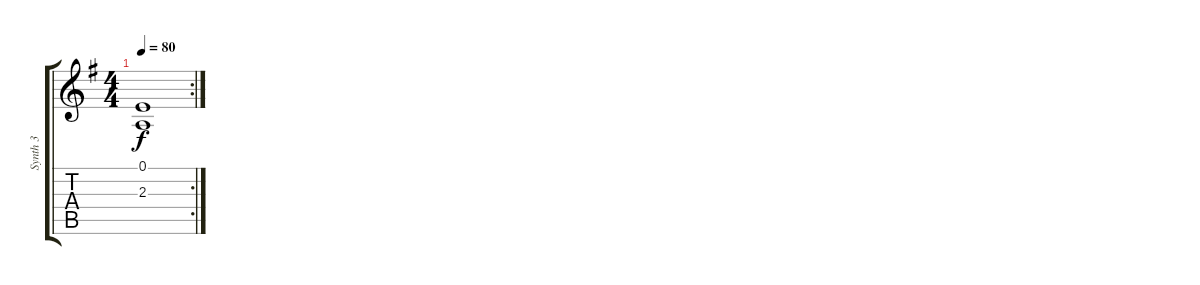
\track ("Synth 3" "Synth 3") {instrument pad2warm}
\staff {score tabs}
\tuning (E4 B3 G3 D3 A2 E2) {hide}
\rc 2
\ts (4 4)
\tempo 80
\clef g2
\ks g
(0.1 2.3).1{dy f}
